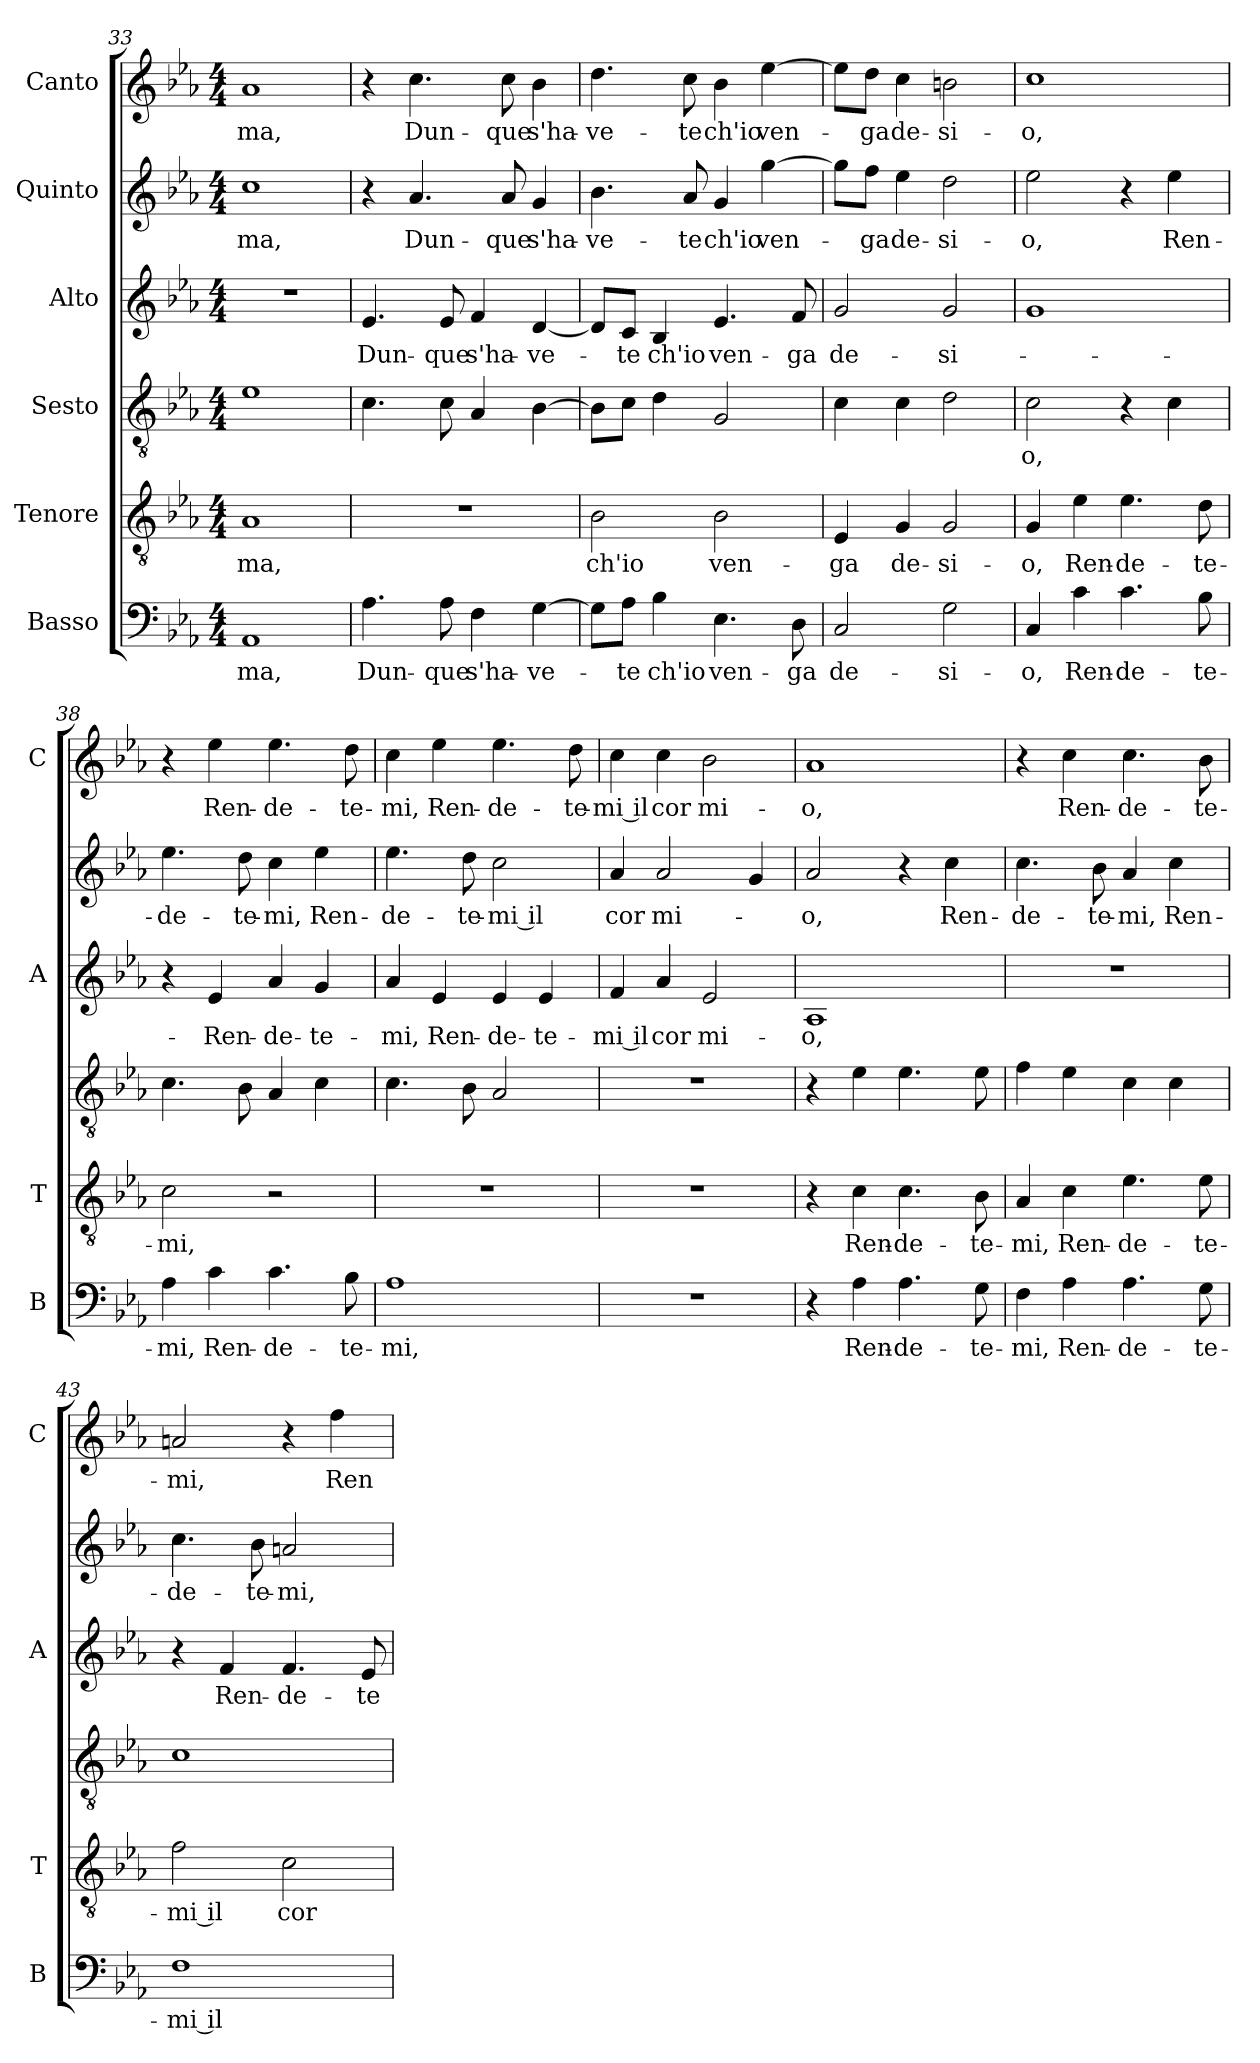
**kern	**text	**kern	**text	**kern	**text	**kern	**text	**kern	**text	**kern	**text
*part6	*part6	*part5	*part5	*part4	*part4	*part3	*part3	*part2	*part2	*part1	*part1
*staff6	*staff6	*staff5	*staff5	*staff4	*staff4	*staff3	*staff3	*staff2	*staff2	*staff1	*staff1
*I"Basso	*	*I"Tenore	*	*I"Sesto	*	*I"Alto	*	*I"Quinto	*	*I"Canto	*
*I'B	*	*I'T	*	*	*	*I'A	*	*	*	*I'C	*
*clefF4	*	*clefGv2	*	*clefGv2	*	*clefG2	*	*clefG2	*	*clefG2	*
*k[b-e-a-]	*	*k[b-e-a-]	*	*k[b-e-a-]	*	*k[b-e-a-]	*	*k[b-e-a-]	*	*k[b-e-a-]	*
*E-:	*	*E-:	*	*E-:	*	*E-:	*	*E-:	*	*E-:	*
*M4/4	*	*M4/4	*	*M4/4	*	*M4/4	*	*M4/4	*	*M4/4	*
=33	=33	=33	=33	=33	=33	=33	=33	=33	=33	=33	=33
!	!LO:LY:b	!	!LO:LY:b	!	!	!	!	!	!LO:LY:b	!	!LO:LY:b
1AA-	-ma,	1A-	-ma,	1e-	.	1r	.	1cc	-ma,	1a-	-ma,
!!LO:LB:g=z
=34	=34	=34	=34	=34	=34	=34	=34	=34	=34	=34	=34
!	!LO:LY:b	!	!	!	!	!	!LO:LY:b	!	!	!	!
4.A-\	Dun-	1r	.	4.c\	.	4.e-/	Dun-	4r	.	4r	.
!	!	!	!	!	!	!	!	!	!LO:LY:b	!	!LO:LY:b
.	.	.	.	.	.	.	.	4.a-/	Dun-	4.cc\	Dun-
!	!LO:LY:b	!	!	!	!	!	!LO:LY:b	!	!	!	!
8A-\	-que	.	.	8c\	.	8e-/	-que	.	.	.	.
!	!LO:LY:b	!	!	!	!	!	!LO:LY:b	!	!	!	!
4F\	s'ha-	.	.	4A-/	.	4f/	s'ha-	.	.	.	.
!	!	!	!	!	!	!	!	!	!LO:LY:b	!	!LO:LY:b
.	.	.	.	.	.	.	.	8a-/	-que	8cc\	-que
!	!LO:LY:b	!	!	!	!	!	!LO:LY:b	!	!LO:LY:b	!	!LO:LY:b
[4G\	-ve-	.	.	[4B-\	.	[4d/	-ve-	4g/	s'ha-	4b-\	s'ha-
=35	=35	=35	=35	=35	=35	=35	=35	=35	=35	=35	=35
!	!	!	!LO:LY:b	!	!	!	!	!	!LO:LY:b	!	!LO:LY:b
8G\L]	.	2B-\	ch'io	8B-\L]	.	8d/L]	.	4.b-\	-ve-	4.dd\	-ve-
!	!LO:LY:b	!	!	!	!	!	!LO:LY:b	!	!	!	!
8A-\J	-te	.	.	8c\J	.	8c/J	-te	.	.	.	.
!	!LO:LY:b	!	!	!	!	!	!LO:LY:b	!	!	!	!
4B-\	ch'io	.	.	4d\	.	4B-/	ch'io	.	.	.	.
!	!	!	!	!	!	!	!	!	!LO:LY:b	!	!LO:LY:b
.	.	.	.	.	.	.	.	8a-/	-te	8cc\	-te
!	!LO:LY:b	!	!LO:LY:b	!	!	!	!LO:LY:b	!	!LO:LY:b	!	!LO:LY:b
4.E-\	ven-	2B-\	ven-	2G/	.	4.e-/	ven-	4g/	ch'io	4b-\	ch'io
!	!	!	!	!	!	!	!	!	!LO:LY:b	!	!LO:LY:b
.	.	.	.	.	.	.	.	[4gg\	ven-	[4ee-\	ven-
!	!LO:LY:b	!	!	!	!	!	!LO:LY:b	!	!	!	!
8D\	-ga	.	.	.	.	8f/	-ga	.	.	.	.
=36	=36	=36	=36	=36	=36	=36	=36	=36	=36	=36	=36
!	!LO:LY:b	!	!LO:LY:b	!	!	!	!LO:LY:b	!	!	!	!
2C/	de-	4E-/	-ga	4c\	.	2g/	de-	8gg\L]	.	8ee-\L]	.
!	!	!	!	!	!	!	!	!	!LO:LY:b	!	!LO:LY:b
.	.	.	.	.	.	.	.	8ff\J	-ga	8dd\J	-ga
!	!	!	!LO:LY:b	!	!	!	!	!	!LO:LY:b	!	!LO:LY:b
.	.	4G/	de-	4c\	.	.	.	4ee-\	de-	4cc\	de-
!	!LO:LY:b	!	!LO:LY:b	!	!	!	!LO:LY:b	!	!LO:LY:b	!	!LO:LY:b
2G\	-si-	2G/	-si-	2d\	.	2g/	-si-	2dd\	-si-	2bn\	-si-
=37	=37	=37	=37	=37	=37	=37	=37	=37	=37	=37	=37
!	!LO:LY:b	!	!LO:LY:b	!	!LO:LY:b	!	!	!	!LO:LY:b	!	!LO:LY:b
4C/	-o,	4G/	-o,	2c\	o,	1g	.	2ee-\	-o,	1cc	-o,
!	!LO:LY:b	!	!LO:LY:b	!	!	!	!	!	!	!	!
4c\	Ren-	4e-\	Ren-	.	.	.	.	.	.	.	.
!	!LO:LY:b	!	!LO:LY:b	!	!	!	!	!	!	!	!
4.c\	-de-	4.e-\	-de-	4r	.	.	.	4r	.	.	.
!	!	!	!	!	!	!	!	!	!LO:LY:b	!	!
.	.	.	.	4c\	.	.	.	4ee-\	Ren-	.	.
!	!LO:LY:b	!	!LO:LY:b	!	!	!	!	!	!	!	!
8B-\	-te-	8d\	-te-	.	.	.	.	.	.	.	.
=38	=38	=38	=38	=38	=38	=38	=38	=38	=38	=38	=38
!	!LO:LY:b	!	!LO:LY:b	!	!	!	!	!	!LO:LY:b	!	!
4A-\	-mi,	2c\	-mi,	4.c\	.	4r	.	4.ee-\	-de-	4r	.
!	!LO:LY:b	!	!	!	!	!	!LO:LY:b	!	!	!	!LO:LY:b
4c\	Ren-	.	.	.	.	4e-/	-Ren-	.	.	4ee-\	Ren-
!	!	!	!	!	!	!	!	!	!LO:LY:b	!	!
.	.	.	.	8B-\	.	.	.	8dd\	-te-	.	.
!	!LO:LY:b	!	!	!	!	!	!LO:LY:b	!	!LO:LY:b	!	!LO:LY:b
4.c\	-de-	2r	.	4A-/	.	4a-/	-de-	4cc\	-mi,	4.ee-\	-de-
!	!	!	!	!	!	!	!LO:LY:b	!	!LO:LY:b	!	!
.	.	.	.	4c\	.	4g/	-te-	4ee-\	Ren-	.	.
!	!LO:LY:b	!	!	!	!	!	!	!	!	!	!LO:LY:b
8B-\	-te-	.	.	.	.	.	.	.	.	8dd\	-te-
=39	=39	=39	=39	=39	=39	=39	=39	=39	=39	=39	=39
!	!LO:LY:b	!	!	!	!	!	!LO:LY:b	!	!LO:LY:b	!	!LO:LY:b
1A-	-mi,	1r	.	4.c\	.	4a-/	-mi,	4.ee-\	-de-	4cc\	-mi,
!	!	!	!	!	!	!	!LO:LY:b	!	!	!	!LO:LY:b
.	.	.	.	.	.	4e-/	Ren-	.	.	4ee-\	Ren-
!	!	!	!	!	!	!	!	!	!LO:LY:b	!	!
.	.	.	.	8B-\	.	.	.	8dd\	-te-	.	.
!	!	!	!	!	!	!	!LO:LY:b	!	!LO:LY:b	!	!LO:LY:b
.	.	.	.	2A-/	.	4e-/	-de-	2cc\	-mi il	4.ee-\	-de-
!	!	!	!	!	!	!	!LO:LY:b	!	!	!	!
.	.	.	.	.	.	4e-/	-te-	.	.	.	.
!	!	!	!	!	!	!	!	!	!	!	!LO:LY:b
.	.	.	.	.	.	.	.	.	.	8dd\	-te-
=40	=40	=40	=40	=40	=40	=40	=40	=40	=40	=40	=40
!	!	!	!	!	!	!	!LO:LY:b	!	!LO:LY:b	!	!LO:LY:b
1r	.	1r	.	1r	.	4f/	-mi il	4a-/	cor	4cc\	-mi il
!	!	!	!	!	!	!	!LO:LY:b	!	!LO:LY:b	!	!LO:LY:b
.	.	.	.	.	.	4a-/	cor	2a-/	mi-	4cc\	cor
!	!	!	!	!	!	!	!LO:LY:b	!	!	!	!LO:LY:b
.	.	.	.	.	.	2e-/	mi-	.	.	2b-\	mi-
.	.	.	.	.	.	.	.	4g/	.	.	.
=41	=41	=41	=41	=41	=41	=41	=41	=41	=41	=41	=41
!	!	!	!	!	!	!	!LO:LY:b	!	!LO:LY:b	!	!LO:LY:b
4r	.	4r	.	4r	.	1A-	-o,	2a-/	-o,	1a-	-o,
!	!LO:LY:b	!	!LO:LY:b	!	!	!	!	!	!	!	!
4A-\	Ren-	4c\	Ren-	4e-\	.	.	.	.	.	.	.
!	!LO:LY:b	!	!LO:LY:b	!	!	!	!	!	!	!	!
4.A-\	-de-	4.c\	-de-	4.e-\	.	.	.	4r	.	.	.
!	!	!	!	!	!	!	!	!	!LO:LY:b	!	!
.	.	.	.	.	.	.	.	4cc\	Ren-	.	.
!	!LO:LY:b	!	!LO:LY:b	!	!	!	!	!	!	!	!
8G\	-te-	8B-\	-te-	8e-\	.	.	.	.	.	.	.
!!LO:PB:g=z
=42	=42	=42	=42	=42	=42	=42	=42	=42	=42	=42	=42
!	!LO:LY:b	!	!LO:LY:b	!	!	!	!	!	!LO:LY:b	!	!
4F\	-mi,	4A-/	-mi,	4f\	.	1r	.	4.cc\	-de-	4r	.
!	!LO:LY:b	!	!LO:LY:b	!	!	!	!	!	!	!	!LO:LY:b
4A-\	Ren-	4c\	Ren-	4e-\	.	.	.	.	.	4cc\	Ren-
!	!	!	!	!	!	!	!	!	!LO:LY:b	!	!
.	.	.	.	.	.	.	.	8b-\	-te-	.	.
!	!LO:LY:b	!	!LO:LY:b	!	!	!	!	!	!LO:LY:b	!	!LO:LY:b
4.A-\	-de-	4.e-\	-de-	4c\	.	.	.	4a-/	-mi,	4.cc\	-de-
!	!	!	!	!	!	!	!	!	!LO:LY:b	!	!
.	.	.	.	4c\	.	.	.	4cc\	Ren-	.	.
!	!LO:LY:b	!	!LO:LY:b	!	!	!	!	!	!	!	!LO:LY:b
8G\	-te-	8e-\	-te-	.	.	.	.	.	.	8b-\	-te-
=43	=43	=43	=43	=43	=43	=43	=43	=43	=43	=43	=43
!	!LO:LY:b	!	!LO:LY:b	!	!	!	!	!	!LO:LY:b	!	!LO:LY:b
1F	-mi il	2f\	-mi il	1c	.	4r	.	4.cc\	-de-	2an/	-mi,
!	!	!	!	!	!	!	!LO:LY:b	!	!	!	!
.	.	.	.	.	.	4f/	Ren-	.	.	.	.
!	!	!	!	!	!	!	!	!	!LO:LY:b	!	!
.	.	.	.	.	.	.	.	8b-\	-te-	.	.
!	!	!	!LO:LY:b	!	!	!	!LO:LY:b	!	!LO:LY:b	!	!
.	.	2c\	cor	.	.	4.f/	-de-	2an/	-mi,	4r	.
!	!	!	!	!	!	!	!	!	!	!	!LO:LY:b
.	.	.	.	.	.	.	.	.	.	4ff\	Ren-
!	!	!	!	!	!	!	!LO:LY:b	!	!	!	!
.	.	.	.	.	.	8e-/	-te-	.	.	.	.
=	=	=	=	=	=	=	=	=	=	=	=
*-	*-	*-	*-	*-	*-	*-	*-	*-	*-	*-	*-
